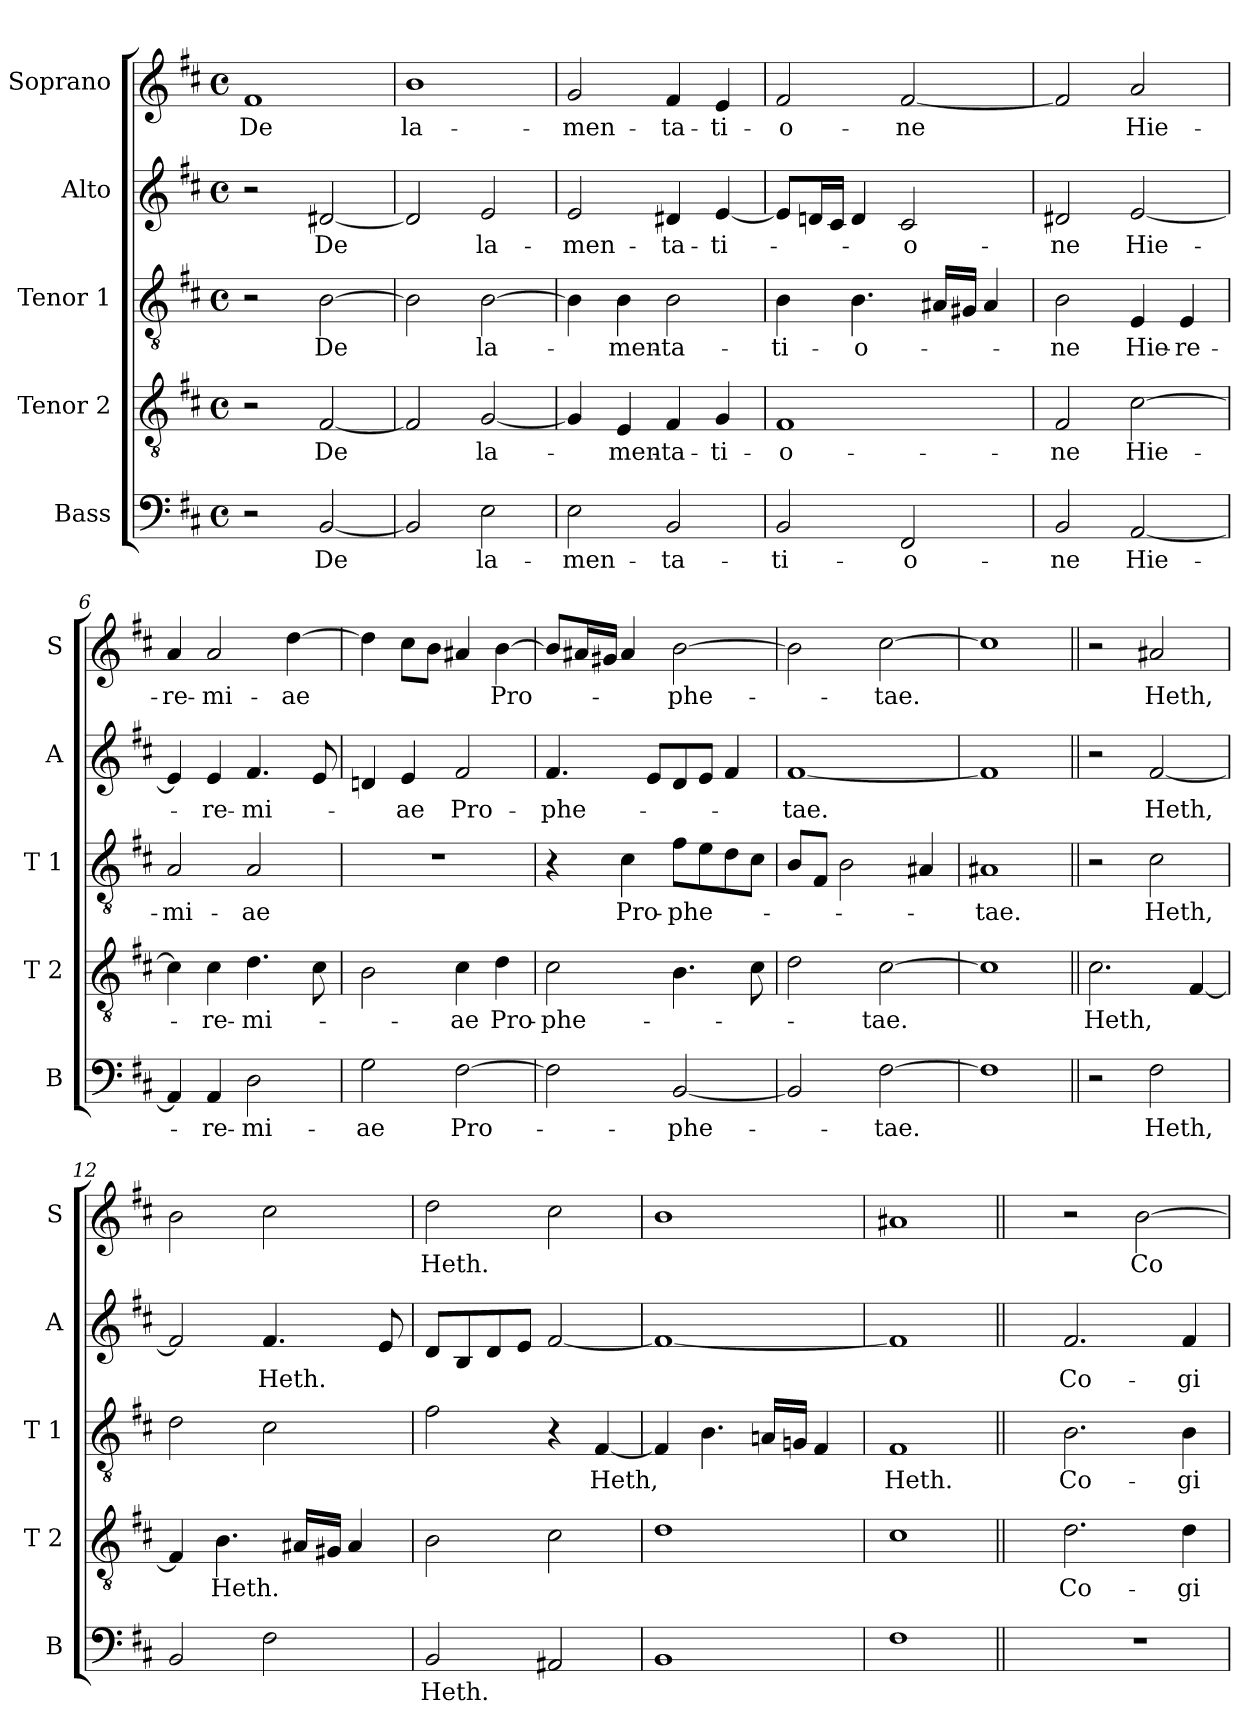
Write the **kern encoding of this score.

**kern	**text	**kern	**text	**kern	**text	**kern	**text	**kern	**text
*part5	*part5	*part4	*part4	*part3	*part3	*part2	*part2	*part1	*part1
*staff5	*staff5	*staff4	*staff4	*staff3	*staff3	*staff2	*staff2	*staff1	*staff1
*I"Bass	*	*I"Tenor 2	*	*I"Tenor 1	*	*I"Alto	*	*I"Soprano	*
*I'B	*	*I'T 2	*	*I'T 1	*	*I'A	*	*I'S	*
*clefF4	*	*clefGv2	*	*clefGv2	*	*clefG2	*	*clefG2	*
*k[f#c#]	*	*k[f#c#]	*	*k[f#c#]	*	*k[f#c#]	*	*k[f#c#]	*
*b:	*	*b:	*	*b:	*	*b:	*	*b:	*
*M4/4	*	*M4/4	*	*M4/4	*	*M4/4	*	*M4/4	*
*met(c)	*	*met(c)	*	*met(c)	*	*met(c)	*	*met(c)	*
=1	=1	=1	=1	=1	=1	=1	=1	=1	=1
!	!	!	!	!	!	!	!	!	!LO:LY:b
2r	.	2r	.	2r	.	2r	.	1f#	De
!	!LO:LY:b	!	!LO:LY:b	!	!LO:LY:b	!	!LO:LY:b	!	!
[2BB/	De	[2F#/	De	[2B\	De	[2d#X/	De	.	.
=2	=2	=2	=2	=2	=2	=2	=2	=2	=2
!	!	!	!	!	!	!	!	!	!LO:LY:b
2BB/]	.	2F#/]	.	2B\]	.	2d#/]	.	1b	la-
!	!LO:LY:b	!	!LO:LY:b	!	!LO:LY:b	!	!LO:LY:b	!	!
2E\	la-	[2G/	la-	[2B\	la-	2e/	la-	.	.
=3	=3	=3	=3	=3	=3	=3	=3	=3	=3
!	!LO:LY:b	!	!	!	!	!	!LO:LY:b	!	!LO:LY:b
2E\	-men-	4G/]	.	4B\]	.	2e/	-men-	2g/	-men-
!	!	!	!LO:LY:b	!	!LO:LY:b	!	!	!	!
.	.	4E/	-men-	4B\	-men-	.	.	.	.
!	!LO:LY:b	!	!LO:LY:b	!	!LO:LY:b	!	!LO:LY:b	!	!LO:LY:b
2BB/	-ta-	4F#/	-ta-	2B\	-ta-	4d#X/	-ta-	4f#/	-ta-
!	!	!	!LO:LY:b	!	!	!	!LO:LY:b	!	!LO:LY:b
.	.	4G/	-ti-	.	.	[4e/	-ti-	4e/	-ti-
=4	=4	=4	=4	=4	=4	=4	=4	=4	=4
!	!LO:LY:b	!	!LO:LY:b	!	!LO:LY:b	!	!	!	!LO:LY:b
2BB/	-ti-	1F#	-o-	4B\	-ti-	8e/L]	.	2f#/	-o-
.	.	.	.	.	.	16dn/L	.	.	.
.	.	.	.	.	.	16c#/JJ	.	.	.
!	!	!	!	!	!LO:LY:b	!	!	!	!
.	.	.	.	4.B\	-o-	4d/	.	.	.
!	!LO:LY:b	!	!	!	!	!	!LO:LY:b	!	!LO:LY:b
2FF#/	-o-	.	.	.	.	2c#/	-o-	[2f#/	-ne
.	.	.	.	16A#X/LL	.	.	.	.	.
.	.	.	.	16G#X/JJ	.	.	.	.	.
.	.	.	.	4A#/	.	.	.	.	.
=5	=5	=5	=5	=5	=5	=5	=5	=5	=5
!	!LO:LY:b	!	!LO:LY:b	!	!LO:LY:b	!	!LO:LY:b	!	!
2BB/	-ne	2F#/	-ne	2B\	-ne	2d#X/	-ne	2f#/]	.
!	!LO:LY:b	!	!LO:LY:b	!	!LO:LY:b	!	!LO:LY:b	!	!LO:LY:b
[2AA/	Hie-	[2c#\	Hie-	4E/	Hie-	[2e/	Hie-	2a/	Hie-
!	!	!	!	!	!LO:LY:b	!	!	!	!
.	.	.	.	4E/	-re-	.	.	.	.
!!LO:LB:g=z
=6	=6	=6	=6	=6	=6	=6	=6	=6	=6
!	!	!	!	!	!LO:LY:b	!	!	!	!LO:LY:b
4AA/]	.	4c#\]	.	2A/	-mi-	4e/]	.	4a/	-re-
!	!LO:LY:b	!	!LO:LY:b	!	!	!	!LO:LY:b	!	!LO:LY:b
4AA/	-re-	4c#\	-re-	.	.	4e/	-re-	2a/	-mi-
!	!LO:LY:b	!	!LO:LY:b	!	!LO:LY:b	!	!LO:LY:b	!	!
2D\	-mi-	4.d\	-mi-	2A/	-ae	4.f#/	-mi-	.	.
!	!	!	!	!	!	!	!	!	!LO:LY:b
.	.	.	.	.	.	.	.	[4dd\	-ae
.	.	8c#\	.	.	.	8e/	.	.	.
=7	=7	=7	=7	=7	=7	=7	=7	=7	=7
!	!LO:LY:b	!	!	!	!	!	!	!	!
2G\	-ae	2B\	.	1r	.	4dn/	.	4dd\]	.
!	!	!	!	!	!	!	!LO:LY:b	!	!
.	.	.	.	.	.	4e/	-ae	8cc#\L	.
.	.	.	.	.	.	.	.	8b\J	.
!	!LO:LY:b	!	!LO:LY:b	!	!	!	!LO:LY:b	!	!
[2F#\	Pro-	4c#\	-ae	.	.	2f#/	Pro-	4a#X/	.
!	!	!	!LO:LY:b	!	!	!	!	!	!LO:LY:b
.	.	4d\	Pro-	.	.	.	.	[4b\	Pro-
=8	=8	=8	=8	=8	=8	=8	=8	=8	=8
!	!	!	!LO:LY:b	!	!	!	!LO:LY:b	!	!
2F#\]	.	2c#\	-phe-	4r	.	4.f#/	-phe-	8b/L]	.
.	.	.	.	.	.	.	.	16a#X/L	.
.	.	.	.	.	.	.	.	16g#X/JJ	.
!	!	!	!	!	!LO:LY:b	!	!	!	!
.	.	.	.	4c#\	Pro-	.	.	4a#/	.
.	.	.	.	.	.	8e/L	.	.	.
!	!LO:LY:b	!	!	!	!LO:LY:b	!	!	!	!LO:LY:b
[2BB/	-phe-	4.B\	.	8f#\L	-phe-	8d/	.	[2b\	-phe-
.	.	.	.	8e\	.	8e/J	.	.	.
.	.	.	.	8d\	.	4f#/	.	.	.
.	.	8c#\	.	8c#\J	.	.	.	.	.
=9	=9	=9	=9	=9	=9	=9	=9	=9	=9
!	!	!	!	!	!	!	!LO:LY:b	!	!
2BB/]	.	2d\	.	8B/L	.	[1f#	-tae.	2b\]	.
.	.	.	.	8F#/J	.	.	.	.	.
.	.	.	.	2B\	.	.	.	.	.
!	!LO:LY:b	!	!LO:LY:b	!	!	!	!	!	!LO:LY:b
[2F#\	-tae.	[2c#\	-tae.	.	.	.	.	[2cc#\	-tae.
.	.	.	.	4A#X/	.	.	.	.	.
=10	=10	=10	=10	=10	=10	=10	=10	=10	=10
!	!	!	!	!	!LO:LY:b	!	!	!	!
1F#]	.	1c#]	.	1A#X	-tae.	1f#]	.	1cc#]	.
!!LO:LB:g=z
=11||	=11||	=11||	=11||	=11||	=11||	=11||	=11||	=11||	=11||
!	!	!	!LO:LY:b	!	!	!	!	!	!
2r	.	2.c#\	Heth,	2r	.	2r	.	2r	.
!	!LO:LY:b	!	!	!	!LO:LY:b	!	!LO:LY:b	!	!LO:LY:b
2F#\	Heth,	.	.	2c#\	Heth,	[2f#/	Heth,	2a#X/	Heth,
.	.	[4F#/	.	.	.	.	.	.	.
=12	=12	=12	=12	=12	=12	=12	=12	=12	=12
2BB/	.	4F#/]	.	2d\	.	2f#/]	.	2b\	.
!	!	!	!LO:LY:b	!	!	!	!	!	!
.	.	4.B\	Heth.	.	.	.	.	.	.
!	!	!	!	!	!	!	!LO:LY:b	!	!
2F#\	.	.	.	2c#\	.	4.f#/	Heth.	2cc#\	.
.	.	16A#X/LL	.	.	.	.	.	.	.
.	.	16G#X/JJ	.	.	.	.	.	.	.
.	.	4A#/	.	.	.	.	.	.	.
.	.	.	.	.	.	8e/	.	.	.
=13	=13	=13	=13	=13	=13	=13	=13	=13	=13
!	!LO:LY:b	!	!	!	!	!	!	!	!LO:LY:b
2BB/	Heth.	2B\	.	2f#\	.	8d/L	.	2dd\	Heth.
.	.	.	.	.	.	8B/	.	.	.
.	.	.	.	.	.	8d/	.	.	.
.	.	.	.	.	.	8e/J	.	.	.
2AA#X/	.	2c#\	.	4r	.	[2f#/	.	2cc#\	.
!	!	!	!	!	!LO:LY:b	!	!	!	!
.	.	.	.	[4F#/	Heth,	.	.	.	.
=14	=14	=14	=14	=14	=14	=14	=14	=14	=14
1BB	.	1d	.	4F#/]	.	1f#_	.	1b	.
.	.	.	.	4.B\	.	.	.	.	.
.	.	.	.	16An/LL	.	.	.	.	.
.	.	.	.	16Gn/JJ	.	.	.	.	.
.	.	.	.	4F#/	.	.	.	.	.
=15	=15	=15	=15	=15	=15	=15	=15	=15	=15
!	!	!	!	!	!LO:LY:b	!	!	!	!
1F#	.	1c#	.	1F#	Heth.	1f#]	.	1a#X	.
!!LO:PB:g=z
=16||	=16||	=16||	=16||	=16||	=16||	=16||	=16||	=16||	=16||
!	!	!	!LO:LY:b	!	!LO:LY:b	!	!LO:LY:b	!	!
1r	.	2.d\	Co-	2.B\	Co-	2.f#/	Co-	2r	.
!	!	!	!	!	!	!	!	!	!LO:LY:b
.	.	.	.	.	.	.	.	[2b\	Co-
!	!	!	!LO:LY:b	!	!LO:LY:b	!	!LO:LY:b	!	!
.	.	4d\	-gi-	4B\	-gi-	4f#/	-gi-	.	.
=	=	=	=	=	=	=	=	=	=
*-	*-	*-	*-	*-	*-	*-	*-	*-	*-
